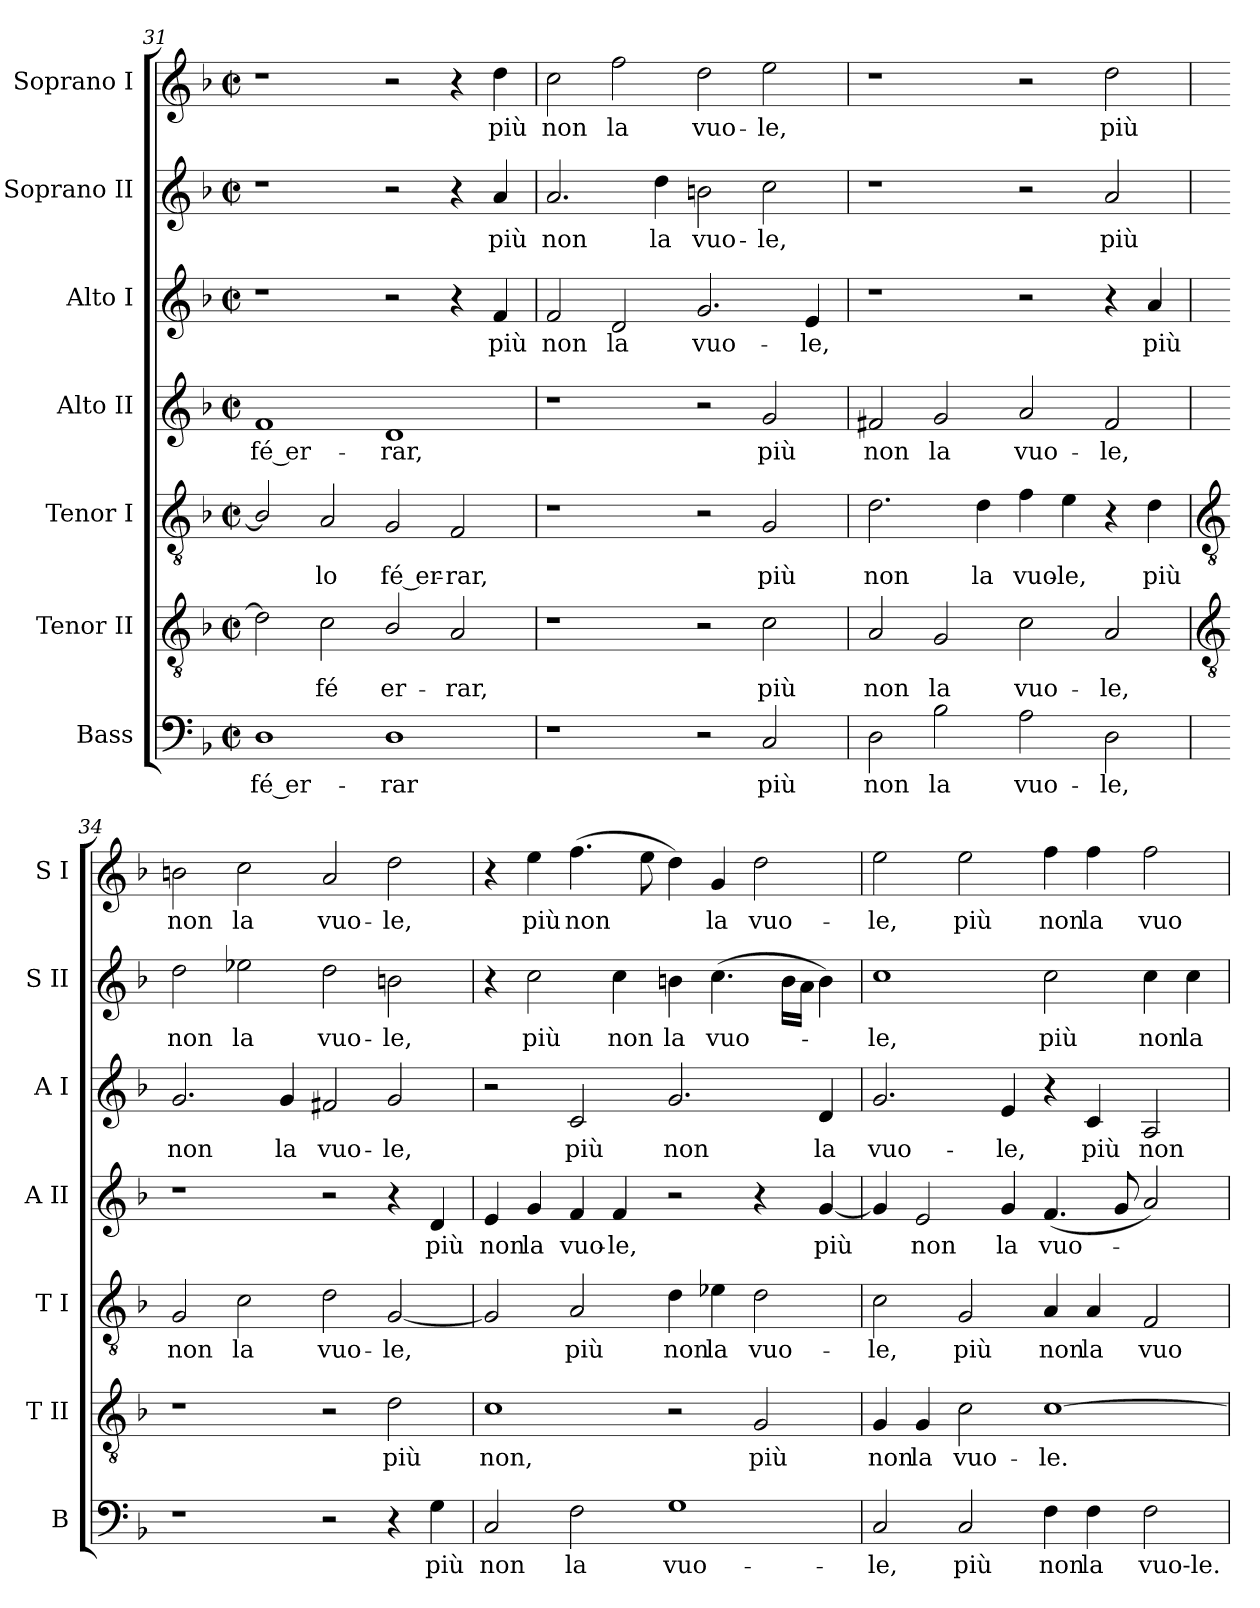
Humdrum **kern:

**kern	**text	**kern	**text	**kern	**text	**kern	**text	**kern	**text	**kern	**text	**kern	**text
*part7	*part7	*part6	*part6	*part5	*part5	*part4	*part4	*part3	*part3	*part2	*part2	*part1	*part1
*staff7	*staff7	*staff6	*staff6	*staff5	*staff5	*staff4	*staff4	*staff3	*staff3	*staff2	*staff2	*staff1	*staff1
*I"Bass	*	*I"Tenor II	*	*I"Tenor I	*	*I"Alto II	*	*I"Alto I	*	*I"Soprano II	*	*I"Soprano I	*
*I'B	*	*I'T II	*	*I'T I	*	*I'A II	*	*I'A I	*	*I'S II	*	*I'S I	*
*clefF4	*	*clefGv2	*	*clefGv2	*	*clefG2	*	*clefG2	*	*clefG2	*	*clefG2	*
*k[b-]	*	*k[b-]	*	*k[b-]	*	*k[b-]	*	*k[b-]	*	*k[b-]	*	*k[b-]	*
*F:	*	*F:	*	*F:	*	*F:	*	*F:	*	*F:	*	*F:	*
*M4/2	*	*M4/2	*	*M4/2	*	*M4/2	*	*M4/2	*	*M4/2	*	*M4/2	*
*met(c|)	*	*met(c|)	*	*met(c|)	*	*met(c|)	*	*met(c|)	*	*met(c|)	*	*met(c|)	*
=31	=31	=31	=31	=31	=31	=31	=31	=31	=31	=31	=31	=31	=31
!	!LO:LY:b	!	!	!	!	!	!LO:LY:b	!	!	!	!	!	!
1D	fé er-	2d]	.	2B-/]	.	1f	fé er-	1r	.	1r	.	1r	.
!	!	!	!LO:LY:b	!	!LO:LY:b	!	!	!	!	!	!	!	!
.	.	2c	fé	2A	lo	.	.	.	.	.	.	.	.
!	!LO:LY:b	!	!LO:LY:b	!	!LO:LY:b	!	!LO:LY:b	!	!	!	!	!	!
1D	-rar	2B-/	er-	2G	fé er-	1d	-rar,	2r	.	2r	.	2r	.
!	!	!	!LO:LY:b	!	!LO:LY:b	!	!	!	!	!	!	!	!
.	.	2A	-rar,	2F	-rar,	.	.	4r	.	4r	.	4r	.
!	!	!	!	!	!	!	!	!	!LO:LY:b	!	!LO:LY:b	!	!LO:LY:b
.	.	.	.	.	.	.	.	4f	più	4a	più	4dd	più
=32	=32	=32	=32	=32	=32	=32	=32	=32	=32	=32	=32	=32	=32
!	!	!	!	!	!	!	!	!	!LO:LY:b	!	!LO:LY:b	!	!LO:LY:b
1r	.	1r	.	1r	.	1r	.	2f	non	2.a	non	2cc	non
!	!	!	!	!	!	!	!	!	!LO:LY:b	!	!	!	!LO:LY:b
.	.	.	.	.	.	.	.	2d	la	.	.	2ff	la
!	!	!	!	!	!	!	!	!	!	!	!LO:LY:b	!	!
.	.	.	.	.	.	.	.	.	.	4dd	la	.	.
!	!	!	!	!	!	!	!	!	!LO:LY:b	!	!LO:LY:b	!	!LO:LY:b
2r	.	2r	.	2r	.	2r	.	2.g	vuo-	2bn	vuo-	2dd	vuo-
!	!LO:LY:b	!	!LO:LY:b	!	!LO:LY:b	!	!LO:LY:b	!	!	!	!LO:LY:b	!	!LO:LY:b
2C	più	2c	più	2G	più	2g	più	.	.	2cc	-le,	2ee	-le,
!	!	!	!	!	!	!	!	!	!LO:LY:b	!	!	!	!
.	.	.	.	.	.	.	.	4e	-le,	.	.	.	.
=33	=33	=33	=33	=33	=33	=33	=33	=33	=33	=33	=33	=33	=33
!	!LO:LY:b	!	!LO:LY:b	!	!LO:LY:b	!	!LO:LY:b	!	!	!	!	!	!
2D	non	2A	non	2.d	non	2f#X	non	1r	.	1r	.	1r	.
!	!LO:LY:b	!	!LO:LY:b	!	!	!	!LO:LY:b	!	!	!	!	!	!
2B-	la	2G	la	.	.	2g	la	.	.	.	.	.	.
!	!	!	!	!	!LO:LY:b	!	!	!	!	!	!	!	!
.	.	.	.	4d	la	.	.	.	.	.	.	.	.
!	!LO:LY:b	!	!LO:LY:b	!	!LO:LY:b	!	!LO:LY:b	!	!	!	!	!	!
2A	vuo-	2c	vuo-	4f	vuo-	2a	vuo-	2r	.	2r	.	2r	.
!	!	!	!	!	!LO:LY:b	!	!	!	!	!	!	!	!
.	.	.	.	4e	-le,	.	.	.	.	.	.	.	.
!	!LO:LY:b	!	!LO:LY:b	!	!	!	!LO:LY:b	!	!	!	!LO:LY:b	!	!LO:LY:b
2D	-le,	2A	-le,	4r	.	2f#	-le,	4r	.	2a	più	2dd	più
!	!	!	!	!	!LO:LY:b	!	!	!	!LO:LY:b	!	!	!	!
.	.	.	.	4d	più	.	.	4a	più	.	.	.	.
!!LO:LB:g=z
=34	=34	=34	=34	=34	=34	=34	=34	=34	=34	=34	=34	=34	=34
*	*	*clefGv2	*	*clefGv2	*	*	*	*	*	*	*	*	*
!	!	!	!	!	!LO:LY:b	!	!	!	!LO:LY:b	!	!LO:LY:b	!	!LO:LY:b
1r	.	1r	.	2G	non	1r	.	2.g	non	2dd	non	2bn	non
!	!	!	!	!	!LO:LY:b	!	!	!	!	!	!LO:LY:b	!	!LO:LY:b
.	.	.	.	2c	la	.	.	.	.	2ee-X	la	2cc	la
!	!	!	!	!	!	!	!	!	!LO:LY:b	!	!	!	!
.	.	.	.	.	.	.	.	4g	la	.	.	.	.
!	!	!	!	!	!LO:LY:b	!	!	!	!LO:LY:b	!	!LO:LY:b	!	!LO:LY:b
2r	.	2r	.	2d	vuo-	2r	.	2f#X	vuo-	2dd	vuo-	2a	vuo-
!	!	!	!LO:LY:b	!	!LO:LY:b	!	!	!	!LO:LY:b	!	!LO:LY:b	!	!LO:LY:b
4r	.	2d	più	[2G	-le,	4r	.	2g	-le,	2bn	-le,	2dd	-le,
!	!LO:LY:b	!	!	!	!	!	!LO:LY:b	!	!	!	!	!	!
4G	più	.	.	.	.	4d	più	.	.	.	.	.	.
=35	=35	=35	=35	=35	=35	=35	=35	=35	=35	=35	=35	=35	=35
!	!LO:LY:b	!	!LO:LY:b	!	!	!	!LO:LY:b	!	!	!	!	!	!
2C	non	1c	non,	2G]	.	4e	non	2r	.	4r	.	4r	.
!	!	!	!	!	!	!	!LO:LY:b	!	!	!	!LO:LY:b	!	!LO:LY:b
.	.	.	.	.	.	4g	la	.	.	2cc	più	4ee	più
!	!LO:LY:b	!	!	!	!LO:LY:b	!	!LO:LY:b	!	!LO:LY:b	!	!	!	!LO:LY:b
2F	la	.	.	2A	più	4f	vuo-	2c	più	.	.	(>4.ff	non
!	!	!	!	!	!	!	!LO:LY:b	!	!	!	!LO:LY:b	!	!
.	.	.	.	.	.	4f	-le,	.	.	4cc	non	.	.
.	.	.	.	.	.	.	.	.	.	.	.	8ee	.
!	!LO:LY:b	!	!	!	!LO:LY:b	!	!	!	!LO:LY:b	!	!LO:LY:b	!	!
1G	vuo-	2r	.	4d	non	2r	.	2.g	non	4bn	la	4dd)	.
!	!	!	!	!	!LO:LY:b	!	!	!	!	!	!LO:LY:b	!	!LO:LY:b
.	.	.	.	4e-X	la	.	.	.	.	(>4.cc	vuo-	4g	la
!	!	!	!LO:LY:b	!	!LO:LY:b	!	!	!	!	!	!	!	!LO:LY:b
.	.	2G	più	2d	vuo-	4r	.	.	.	.	.	2dd	vuo-
.	.	.	.	.	.	.	.	.	.	16b\LL	.	.	.
.	.	.	.	.	.	.	.	.	.	16a\JJ	.	.	.
!	!	!	!	!	!	!	!LO:LY:b	!	!LO:LY:b	!	!	!	!
.	.	.	.	.	.	[4g	più	4d	la	4b)	.	.	.
=36	=36	=36	=36	=36	=36	=36	=36	=36	=36	=36	=36	=36	=36
!	!LO:LY:b	!	!LO:LY:b	!	!LO:LY:b	!	!	!	!LO:LY:b	!	!LO:LY:b	!	!LO:LY:b
2C	-le,	4G	non	2c	-le,	4g]	.	2.g	vuo-	1cc	le,	2ee	-le,
!	!	!	!LO:LY:b	!	!	!	!LO:LY:b	!	!	!	!	!	!
.	.	4G	la	.	.	2e	non	.	.	.	.	.	.
!	!LO:LY:b	!	!LO:LY:b	!	!LO:LY:b	!	!	!	!	!	!	!	!LO:LY:b
2C	più	2c	vuo-	2G	più	.	.	.	.	.	.	2ee	più
!	!	!	!	!	!	!	!LO:LY:b	!	!LO:LY:b	!	!	!	!
.	.	.	.	.	.	4g	la	4e	-le,	.	.	.	.
!	!LO:LY:b	!	!LO:LY:b	!	!LO:LY:b	!	!LO:LY:b	!	!	!	!LO:LY:b	!	!LO:LY:b
4F	non	[1c	-le.	4A	non	(<4.f	vuo-	4r	.	2cc	più	4ff	non
!	!LO:LY:b	!	!	!	!LO:LY:b	!	!	!	!LO:LY:b	!	!	!	!LO:LY:b
4F	la	.	.	4A	la	.	.	4c	più	.	.	4ff	la
.	.	.	.	.	.	8g	.	.	.	.	.	.	.
!	!LO:LY:b	!	!	!	!LO:LY:b	!	!	!	!LO:LY:b	!	!LO:LY:b	!	!LO:LY:b
2F	vuo-le.	.	.	2F	vuo-	2a)	.	2A	non	4cc	non	2ff	vuo-
!	!	!	!	!	!	!	!	!	!	!	!LO:LY:b	!	!
.	.	.	.	.	.	.	.	.	.	4cc	la	.	.
=	=	=	=	=	=	=	=	=	=	=	=	=	=
*-	*-	*-	*-	*-	*-	*-	*-	*-	*-	*-	*-	*-	*-
